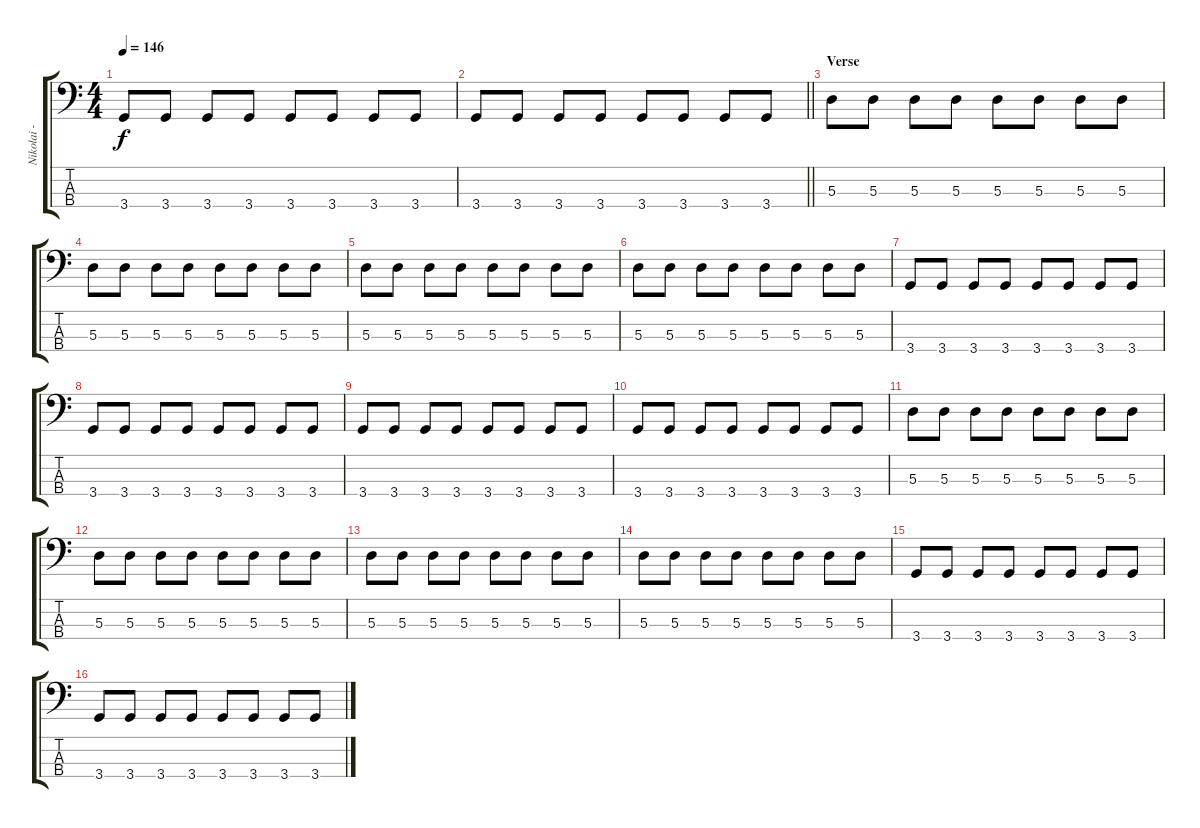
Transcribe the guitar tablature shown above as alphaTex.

\track ("Nikolai - Bass RSE" "Nikolai - ") {instrument electricbasspick}
\staff {score tabs}
\tuning (G2 D2 A1 E1) {hide}
\ts (4 4)
\tempo 146
\clef f4
\ks c
3.4.8{dy f} 3.4.8 3.4.8 3.4.8 3.4.8 3.4.8 3.4.8 3.4.8 |
\barLineRight lightlight
3.4.8 3.4.8 3.4.8 3.4.8 3.4.8 3.4.8 3.4.8 3.4.8 |
\section ("" "Verse")
5.3.8 5.3.8 5.3.8 5.3.8 5.3.8 5.3.8 5.3.8 5.3.8 |
5.3.8 5.3.8 5.3.8 5.3.8 5.3.8 5.3.8 5.3.8 5.3.8 |
5.3.8 5.3.8 5.3.8 5.3.8 5.3.8 5.3.8 5.3.8 5.3.8 |
5.3.8 5.3.8 5.3.8 5.3.8 5.3.8 5.3.8 5.3.8 5.3.8 |
3.4.8 3.4.8 3.4.8 3.4.8 3.4.8 3.4.8 3.4.8 3.4.8 |
3.4.8 3.4.8 3.4.8 3.4.8 3.4.8 3.4.8 3.4.8 3.4.8 |
3.4.8 3.4.8 3.4.8 3.4.8 3.4.8 3.4.8 3.4.8 3.4.8 |
3.4.8 3.4.8 3.4.8 3.4.8 3.4.8 3.4.8 3.4.8 3.4.8 |
5.3.8 5.3.8 5.3.8 5.3.8 5.3.8 5.3.8 5.3.8 5.3.8 |
5.3.8 5.3.8 5.3.8 5.3.8 5.3.8 5.3.8 5.3.8 5.3.8 |
5.3.8 5.3.8 5.3.8 5.3.8 5.3.8 5.3.8 5.3.8 5.3.8 |
5.3.8 5.3.8 5.3.8 5.3.8 5.3.8 5.3.8 5.3.8 5.3.8 |
3.4.8 3.4.8 3.4.8 3.4.8 3.4.8 3.4.8 3.4.8 3.4.8 |
3.4.8 3.4.8 3.4.8 3.4.8 3.4.8 3.4.8 3.4.8 3.4.8
